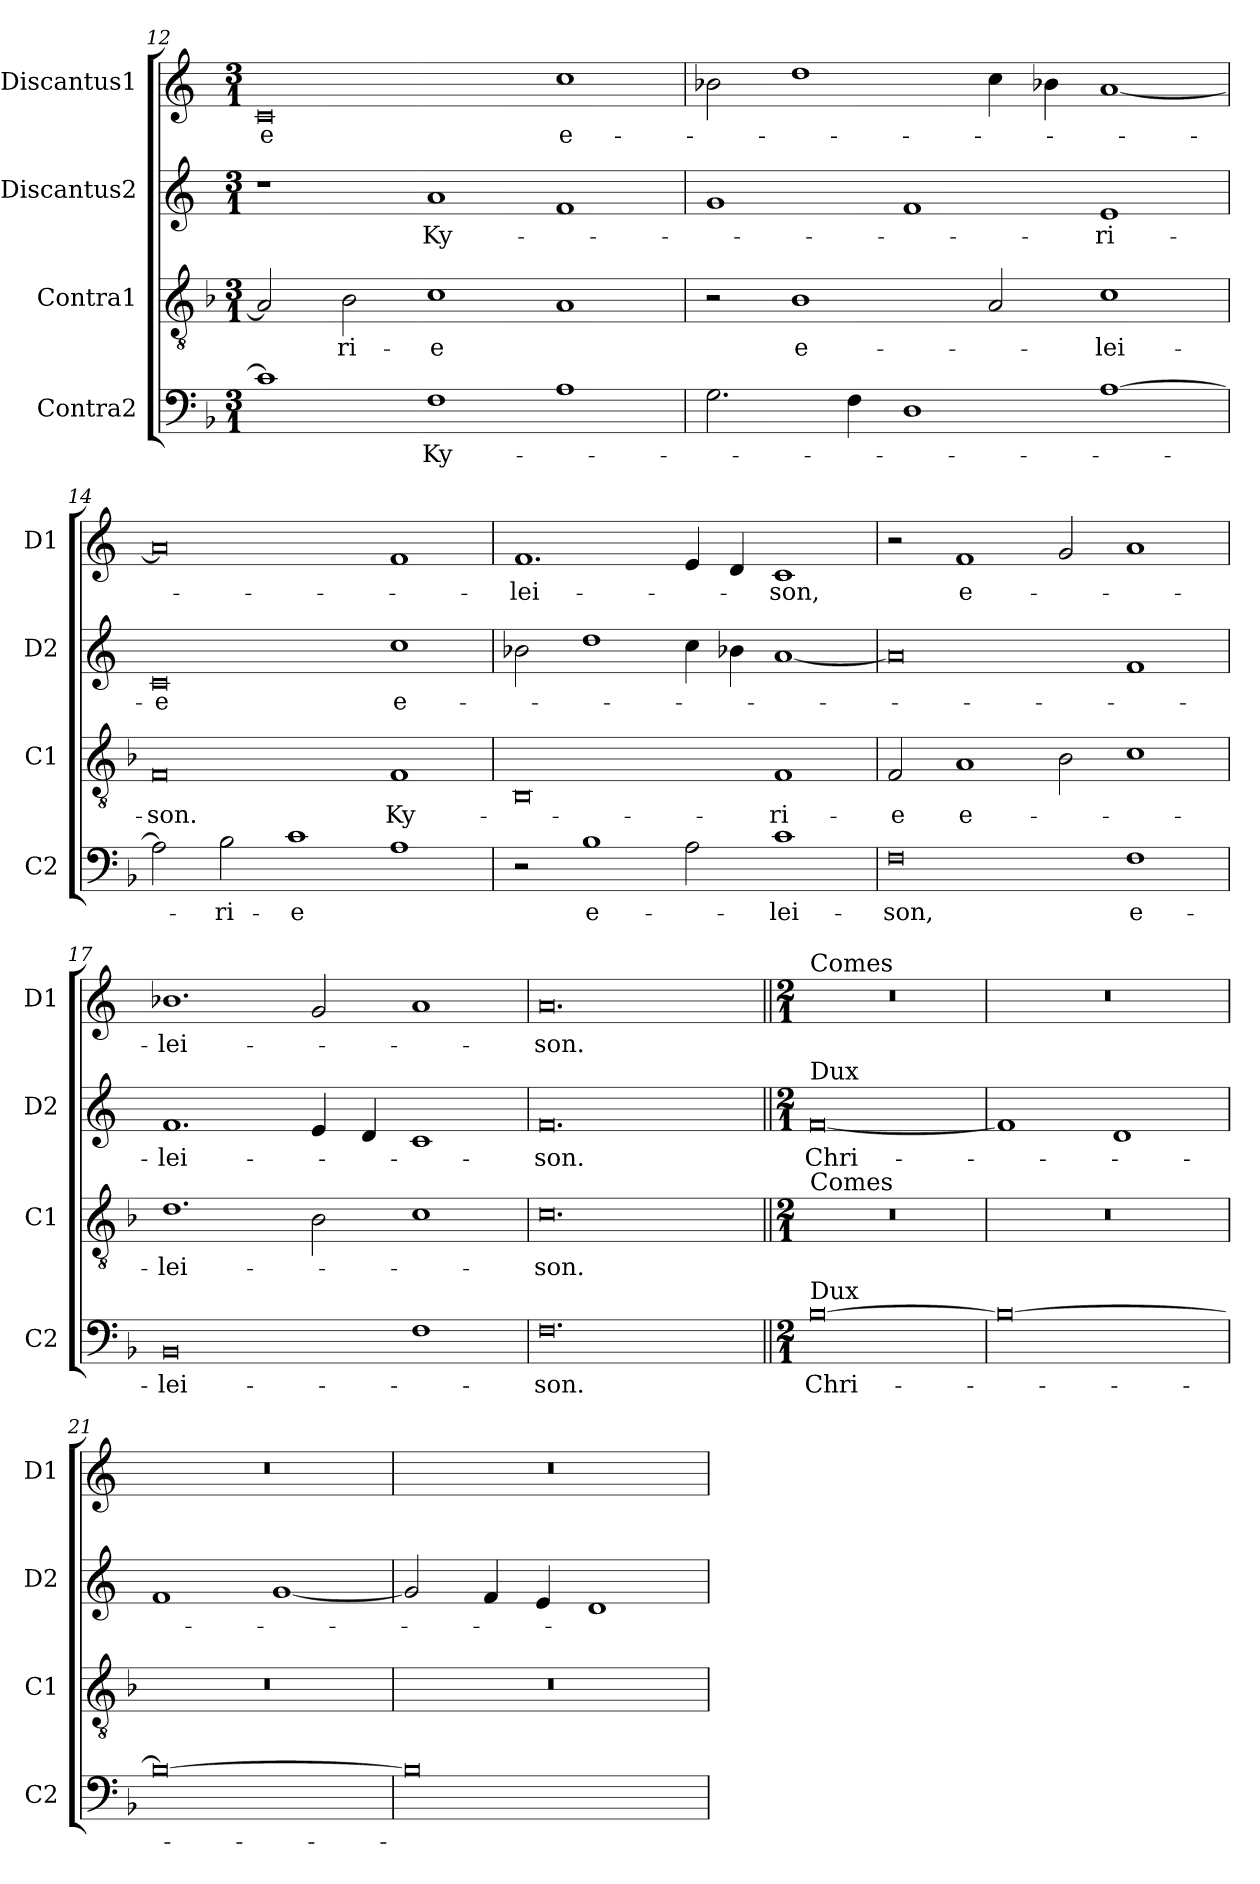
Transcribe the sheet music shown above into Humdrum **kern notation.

**kern	**text	**kern	**text	**kern	**text	**kern	**text
*part4	*part4	*part3	*part3	*part2	*part2	*part1	*part1
*staff4	*staff4	*staff3	*staff3	*staff2	*staff2	*staff1	*staff1
*I"Contra2	*	*I"Contra1	*	*I"Discantus2	*	*I"Discantus1	*
*I'C2	*	*I'C1	*	*I'D2	*	*I'D1	*
*clefF4	*	*clefGv2	*	*clefG2	*	*clefG2	*
*k[b-]	*	*k[b-]	*	*k[]	*	*k[]	*
*M3/1	*	*M3/1	*	*M3/1	*	*M3/1	*
=12	=12	=12	=12	=12	=12	=12	=12
1c]	.	2A/]	.	1r	.	0c	-e
.	.	2B-\	-ri-	.	.	.	.
1F	Ky-	1c	-e	1a	Ky-	.	.
1A	.	1A	.	1f	.	1cc	e-
=13	=13	=13	=13	=13	=13	=13	=13
2.G\	.	2r	.	1g	.	2b-X\	.
.	.	1B-	e-	.	.	1dd	.
4F\	.	.	.	.	.	.	.
1D	.	.	.	1f	.	.	.
.	.	2A/	.	.	.	4cc\	.
.	.	.	.	.	.	4b-X\	.
[1A	.	1c	-lei-	1e	-ri-	[1a	.
=14	=14	=14	=14	=14	=14	=14	=14
2A\]	.	0F	-son.	0c	-e	0a]	.
2B-\	-ri-	.	.	.	.	.	.
1c	-e	.	.	.	.	.	.
1A	.	1F	Ky-	1cc	e-	1f	.
=15	=15	=15	=15	=15	=15	=15	=15
2r	.	0BB-	.	2b-X\	.	1.f	-lei-
1B-	e-	.	.	1dd	.	.	.
2A\	.	.	.	4cc\	.	4e/	.
.	.	.	.	4b-X\	.	4d/	.
1c	-lei-	1F	-ri-	[1a	.	1c	-son,
=16	=16	=16	=16	=16	=16	=16	=16
0F	-son,	2F/	-e	0a]	.	2r	.
.	.	1A	e-	.	.	1f	e-
.	.	2B-\	.	.	.	2g/	.
1F	e-	1c	.	1f	.	1a	.
=17	=17	=17	=17	=17	=17	=17	=17
0BB-	-lei-	1.d	-lei-	1.f	-lei-	1.b-X	-lei-
.	.	2B-\	.	4e/	.	2g/	.
.	.	.	.	4d/	.	.	.
1F	.	1c	.	1c	.	1a	.
=18	=18	=18	=18	=18	=18	=18	=18
0.F	-son.	0.c	-son.	0.f	-son.	0.a	-son.
!!LO:LB:g=z
=19||	=19||	=19||	=19||	=19||	=19||	=19||	=19||
*M2/1	*	*M2/1	*	*M2/1	*	*M2/1	*
!	!	!	!	!	!	!LO:TX:a:t=Comes	!
!	!	!	!	!LO:TX:a:t=Dux	!	!	!
!	!	!LO:TX:a:t=Comes	!	!	!	!	!
!LO:TX:a:t=Dux	!	!	!	!	!	!	!
[0B-	Chri-	0r	.	[0f	Chri-	0r	.
=20	=20	=20	=20	=20	=20	=20	=20
0B-_	.	0r	.	1f]	.	0r	.
.	.	.	.	1d	.	.	.
=21	=21	=21	=21	=21	=21	=21	=21
0B-_	.	0r	.	1f	.	0r	.
.	.	.	.	[1g	.	.	.
=22	=22	=22	=22	=22	=22	=22	=22
0B-]	.	0r	.	2g/]	.	0r	.
.	.	.	.	4f/	.	.	.
.	.	.	.	4e/	.	.	.
.	.	.	.	1d	.	.	.
=	=	=	=	=	=	=	=
*-	*-	*-	*-	*-	*-	*-	*-
